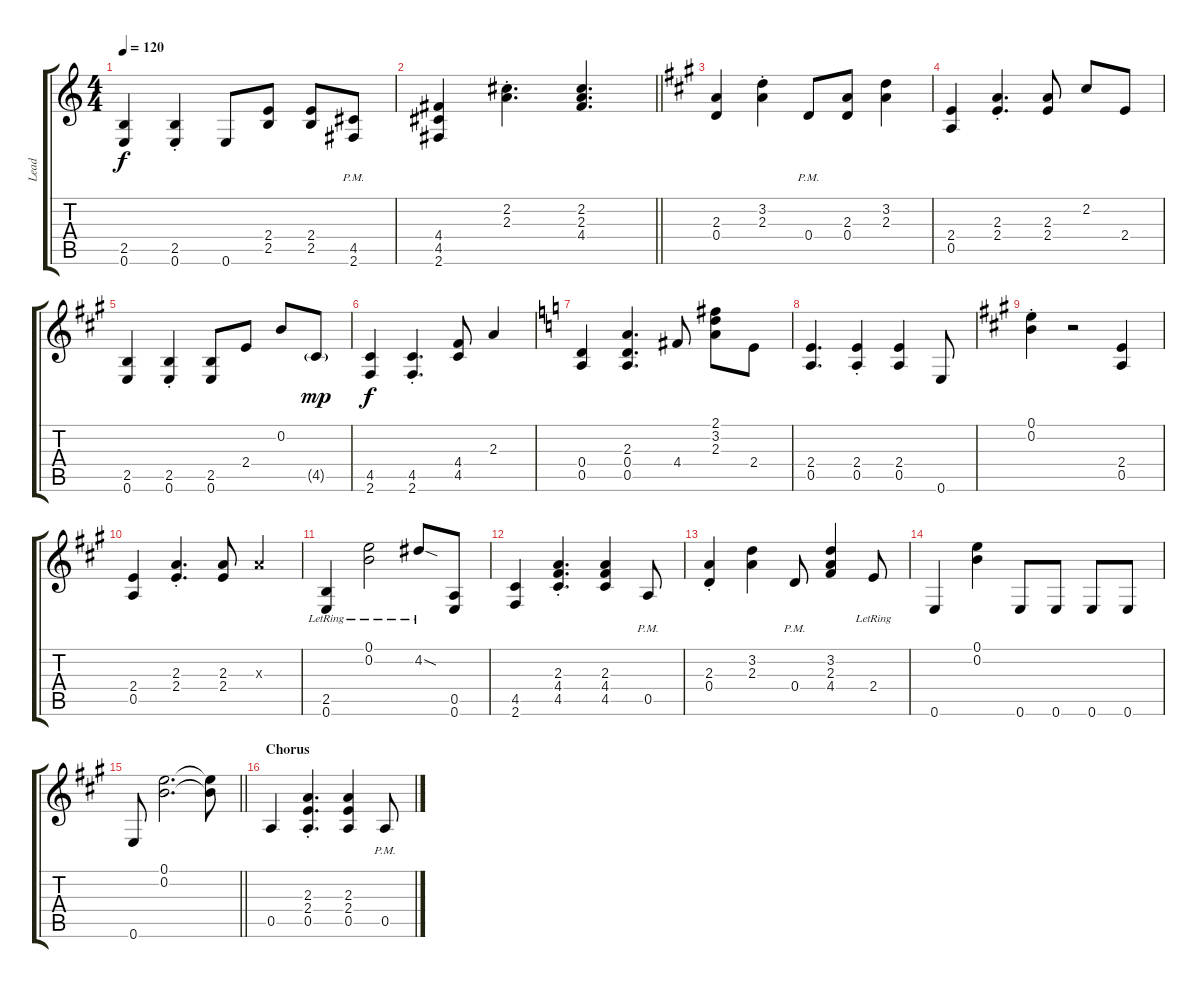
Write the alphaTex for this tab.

\track ("Lead" "Lead") {instrument overdrivenguitar}
\staff {score tabs}
\tuning (E4 B3 G3 D3 A2 E2) {hide}
\ts (4 4)
\tempo 120
\clef g2
\ks c
(2.5 0.6).4{dy f} (2.5{st} 0.6{st}).4 0.6.8 (2.4 2.5).8 (2.4 2.5).8 (4.5{pm} 2.6{pm}).8 |
\barLineRight lightlight
(4.4 4.5 2.6).4 (2.2{st} 2.3{st}).4{d} (2.2 2.3 4.4).4{d} |
\ks a
(2.3 0.4).4 (3.2{st} 2.3{st}).4 0.4{pm}.8 (2.3 0.4).8 (3.2 2.3).4 |
(2.4 0.5).4 (2.3{st} 2.4{st}).4{d} (2.3 2.4).8 2.2.8 2.4.8 |
(2.5 0.6).4 (2.5{st} 0.6{st}).4 (2.5 0.6).8 2.4.8 0.2.8 4.5{g}.8{dy mp} |
(4.5 2.6).4{dy f} (4.5{st} 2.6{st}).4{d} (4.4 4.5).8 2.3.4 |
\ks c
(0.4 0.5).4 (2.3 0.4 0.5).4{d} 4.4.8 (2.1 3.2 2.3).8 2.4.8 |
(2.4 0.5).4{d} (2.4{st} 0.5{st}).4 (2.4 0.5).4 0.6.8 |
\ks a
(0.1{st} 0.2{st}).4 r.2 (2.4 0.5).4 |
(2.4 0.5).4 (2.3{st} 2.4{st}).4{d} (2.3 2.4).8 2.3{x}.4 |
(2.5{lr} 0.6{lr}).4 (0.1{lr} 0.2{lr}).2 4.2{sod lr}.8 (0.5 0.6).8 |
(4.5 2.6).4 (2.3{st} 4.4{st} 4.5{st}).4{d} (2.3 4.4 4.5).4 0.5{pm}.8 |
(2.3{st} 0.4{st}).4 (3.2 2.3).4 0.4{pm}.8 (3.2 2.3 4.4).4 2.4{lr}.8 |
0.6.4 (0.1 0.2).4 0.6.8 0.6.8 0.6.8 0.6.8 |
\barLineRight lightlight
0.6.8 (0.1 0.2).2{d} (0.1{t} 0.2{t}).8 |
\section ("" "Chorus")
0.5.4 (2.3{st} 2.4{st} 0.5{st}).4{d} (2.3 2.4 0.5).4 0.5{pm}.8
